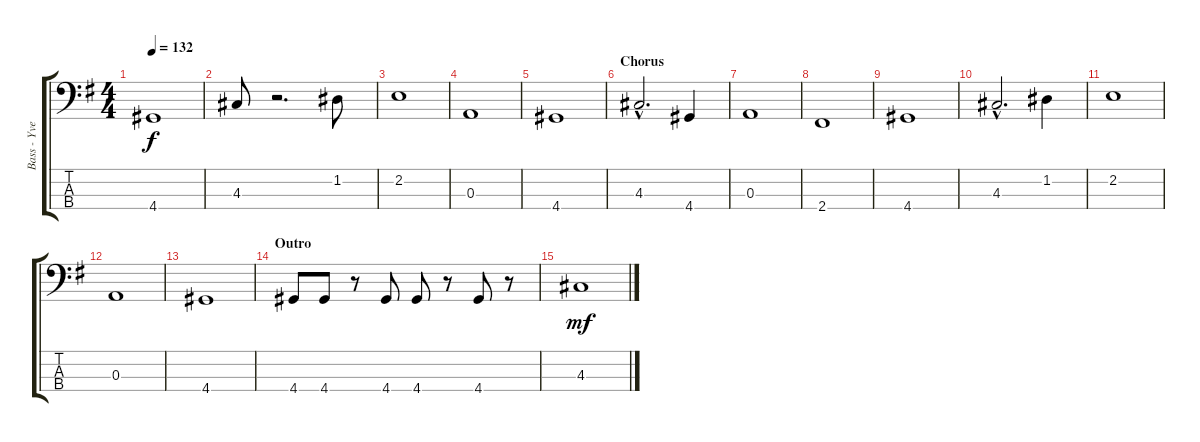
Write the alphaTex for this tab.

\track ("Bass - Yves Huts" "Bass - Yve") {instrument electricbasspick}
\staff {score tabs}
\tuning (G2 D2 A1 E1) {hide}
\ts (4 4)
\tempo 132
\clef f4
\ks g
4.4.1{dy f} |
4.3.8 r.2{d} 1.2.8 |
2.2.1 |
0.3.1 |
4.4.1 |
\section ("" "Chorus")
4.3{hac}.2{d} 4.4.4 |
0.3.1 |
2.4.1 |
4.4.1 |
4.3{hac}.2{d} 1.2.4 |
2.2.1 |
0.3.1 |
4.4.1 |
\section ("" "Outro")
4.4.8 4.4.8 r.8 4.4.8 4.4.8 r.8 4.4.8 r.8 |
4.3.1{dy mf}
